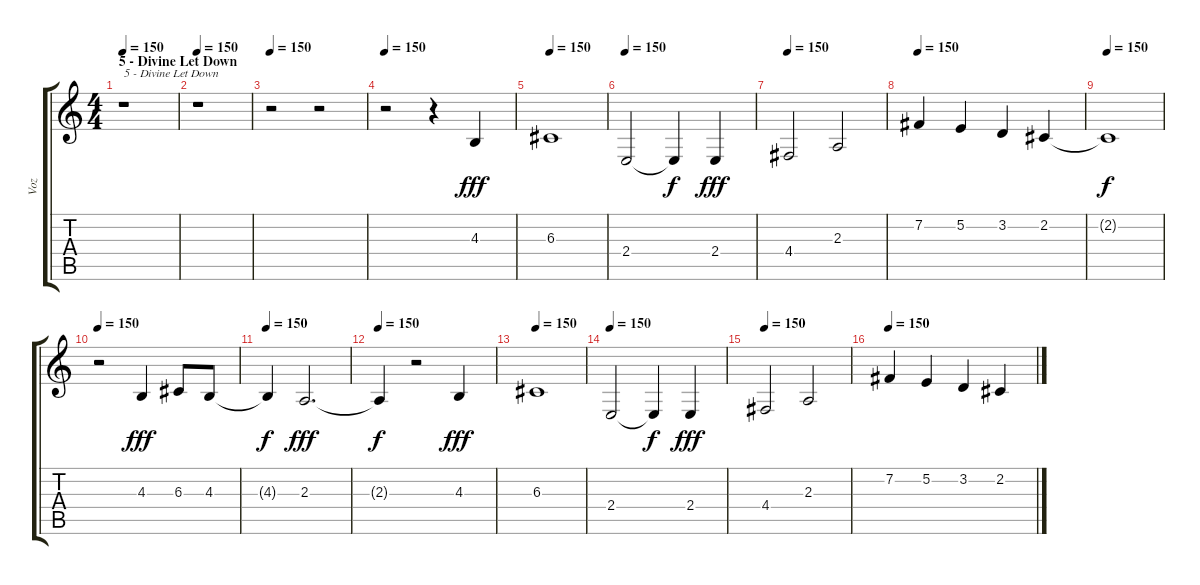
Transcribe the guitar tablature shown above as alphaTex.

\track ("Voz" "Voz") {instrument lead1square}
\staff {score tabs}
\tuning (E4 B3 G3 D3 A2 E2) {hide}
\ts (4 4)
\section ("" "5 - Divine Let Down")
\tempo 150
\clef g2
\ks c
r.1{txt "5 - Divine Let Down" dy fff} |
\tempo 150
r.1 |
\tempo 150
r.2 r.2 |
\tempo 150
r.2 r.4 4.3.4 |
\tempo 150
6.3.1 |
\tempo 150
2.4.2 2.4{t}.4{dy f} 2.4.4{dy fff} |
\tempo 150
4.4.2 2.3.2 |
\tempo 150
7.2.4 5.2.4 3.2.4 2.2.4 |
\tempo 150
2.2{t}.1{dy f} |
\tempo 150
r.2 4.3.4{dy fff} 6.3.8 4.3.8 |
\tempo 150
4.3{t}.4{dy f} 2.3.2{d dy fff} |
\tempo 150
2.3{t}.4{dy f} r.2 4.3.4{dy fff} |
\tempo 150
6.3.1 |
\tempo 150
2.4.2 2.4{t}.4{dy f} 2.4.4{dy fff} |
\tempo 150
4.4.2 2.3.2 |
\tempo 150
7.2.4 5.2.4 3.2.4 2.2.4
